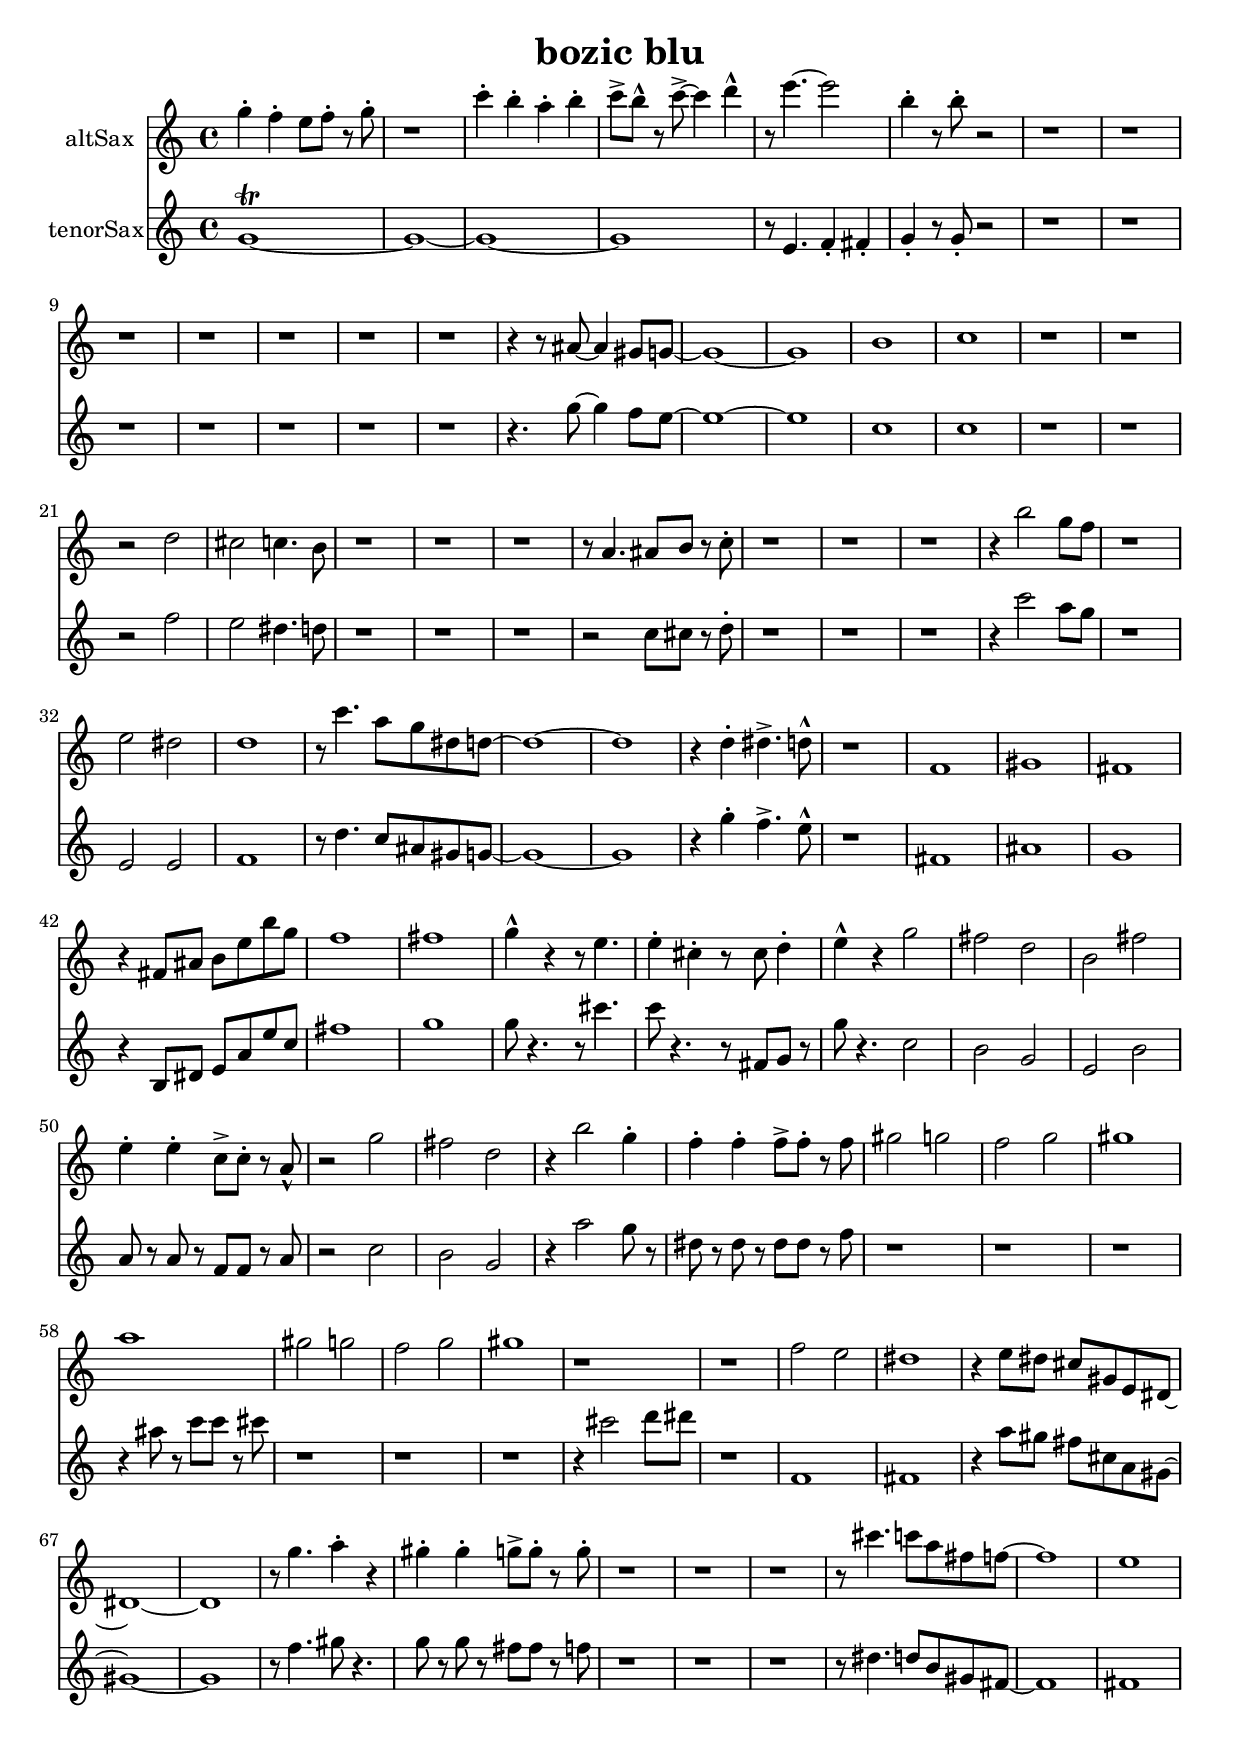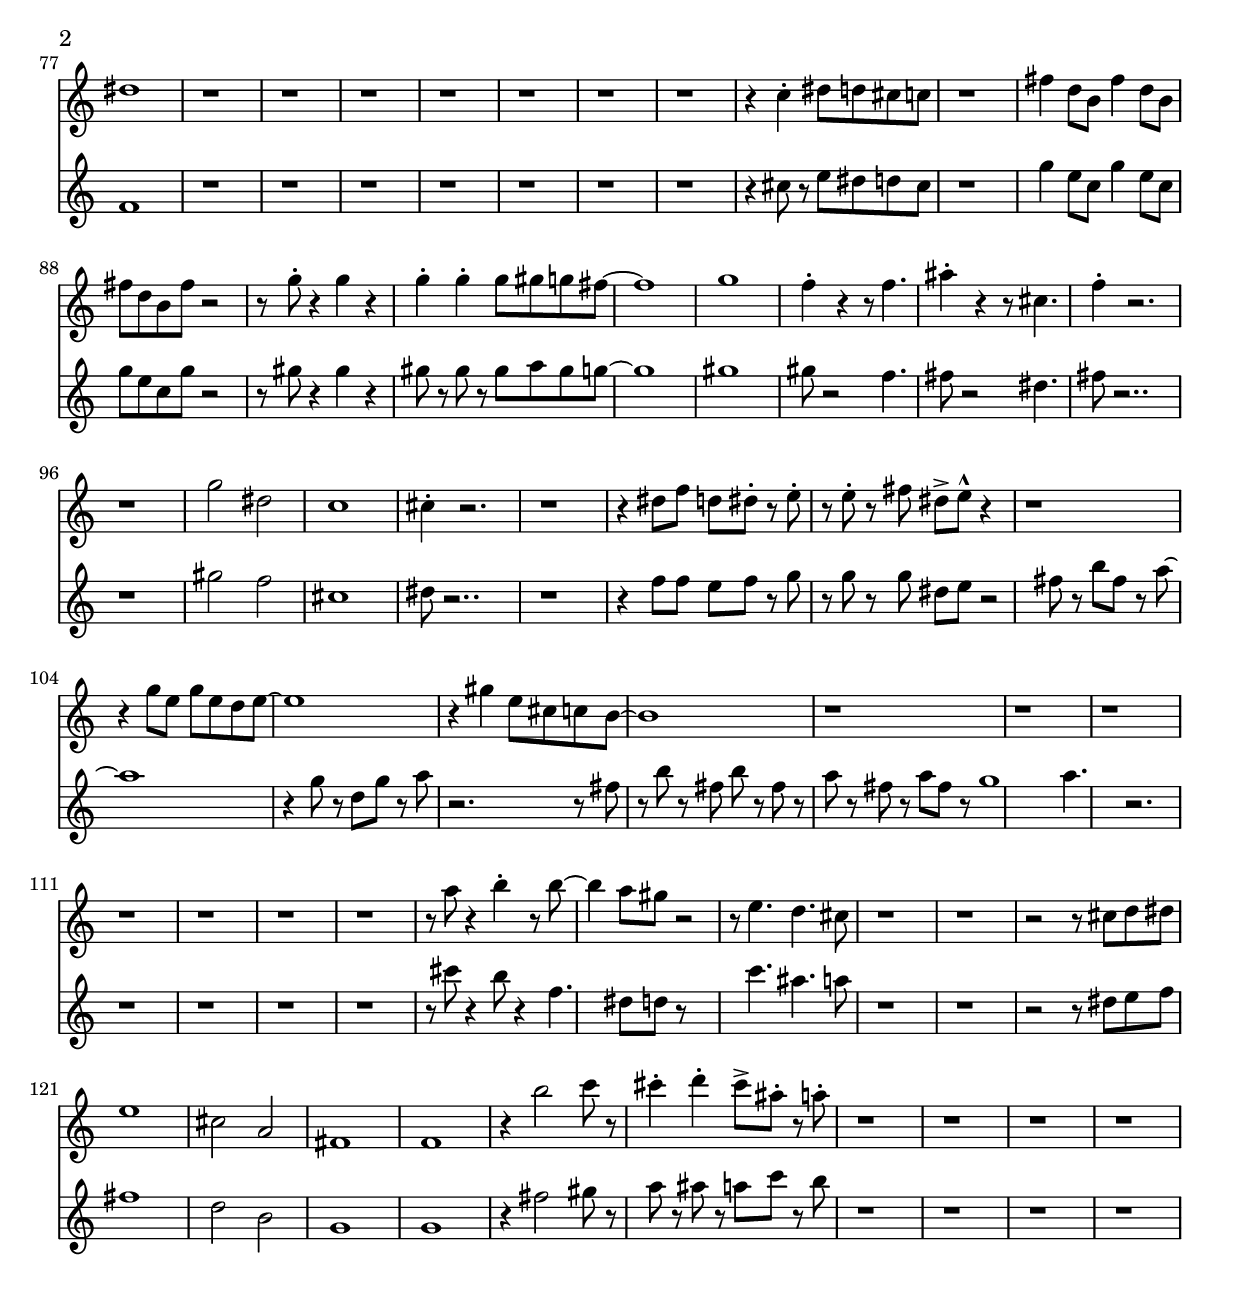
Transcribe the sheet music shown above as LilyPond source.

\version "2.18.0"
%%%%%%% Naturalize Music %%%%%%

#(define (naturalize-pitch p)
  (let ((o (ly:pitch-octave p))
        (a (* 4 (ly:pitch-alteration p)))
        ;; alteration, a, in quarter tone steps,
        ;; for historical reasons
        (n (ly:pitch-notename p)))
    (cond
     ((and (> a 1) (or (eq? n 6) (eq? n 2)))
      (set! a (- a 2))
      (set! n (+ n 1)))
     ((and (< a -1) (or (eq? n 0) (eq? n 3)))
      (set! a (+ a 2))
      (set! n (- n 1))))
    (cond
     ((> a 2) (set! a (- a 4)) (set! n (+ n 1)))
     ((< a -2) (set! a (+ a 4)) (set! n (- n 1))))
    (if (< n 0) (begin (set! o (- o 1)) (set! n (+ n 7))))
    (if (> n 6) (begin (set! o (+ o 1)) (set! n (- n 7))))
    (ly:make-pitch o n (/ a 4))))

#(define (naturalize music)
  (let ((es (ly:music-property music 'elements))
        (e (ly:music-property music 'element))
        (p (ly:music-property music 'pitch)))
    (if (pair? es)
       (ly:music-set-property!
         music 'elements
         (map (lambda (x) (naturalize x)) es)))
    (if (ly:music? e)
       (ly:music-set-property!
         music 'element
         (naturalize e)))
    (if (ly:pitch? p)
       (begin
         (set! p (naturalize-pitch p))
         (ly:music-set-property! music 'pitch p)))
    music))

naturalizeMusic =
#(define-music-function (parser location m)
  (ly:music?)
  (naturalize m))


\header {
  title = "bozic blu"
}

altSax = \relative c {
  \set Staff.instrumentName = "altSax"
  ais''4\staccato gis\staccato g8 gis\staccato r8 ais\staccato 
  | % 2
  r1 
  | % 3
  dis4\staccato d\staccato c\staccato d\staccato 
  | % 4
  dis8\accent d\marcato r8 dis8\accent ~ dis4 f4\marcato | 
  r8 g4. ~ g2 
  | % 6
  d4\staccato r8 d8\staccato r2 |
  r1 r1 r1 r1 r1 r1 r1
  r4 r8
  cis,8 ~ cis4 b8 ais8 ~ ais1 ~ ais1 d1 
  | % 18
  dis 
  | % 19
  r1 r1 r2 f2 
  | % 22
  e dis4. d8 
  | % 23
  r1 r1 r1 r8 c4. cis8 d8 r8 dis8\staccato
  | % 27
  r1 r1 r1 r4 d'2 ais8 gis 
  | % 31
  r1 
  | % 32
  g2 fis 
  | % 33
  f1 
  | % 34
  r8 dis'4. c8 ais fis f8 ~ f1 ~ f1 r4 f4\staccato fis4.\accent f8\marcato 
  | % 38
  r1 
  | % 39
  gis, 
  | % 40
  b 
  | % 41
  a 
  | % 42
  r4 a8 cis d g d' ais 
  | % 43
  gis1 
  | % 44
  a 
  | % 45
  ais4\marcato r4 r8 g4. 
  | % 46
  g4\staccato e4\staccato r8 e8 f4\staccato 
  | % 47
  g4\marcato r4 ais2 
  | % 48
  a f 
  | % 49
  d a' 
  | % 50
  g4\staccato g4\staccato dis8\accent dis\staccato r8 c\marcato 
  | % 51
  r2 ais' 
  | % 52
  a f 
  | % 53
  r4 d'2 ais4\staccato 
  | % 54
  gis4\staccato gis4\staccato gis8\accent gis\staccato r8 gis
  | % 55
  b2 ais 
  | % 56
  gis ais 
  | % 57
  b1 
  | % 58
  c 
  | % 59
  b2 ais 
  | % 60
  gis ais 
  | % 61
  b1 
  | % 62
  r1 r1 gis2 g 
  | % 65
  fis1 
  | % 66
  r4 g8 fis e b g fis8 ~ fis1 ~ fis1 r8 ais'4. c4\staccato r4 
  | % 70
  b4\staccato b4\staccato ais8\accent ais\staccato r8 ais\staccato
  | % 71
  r1 r1 r1 r8 e'4. dis8 c a gis8 ~ gis1 g1 
  | % 77
  fis 
  | % 78
  r1 r1 r1 r1 r1 r1 r1 r4 dis4\staccato fis8 f e dis 
  | % 86
  r1 
  | % 87
  a'4 f8 d a'4 f8 d 
  | % 88
  a' f d a' r2 r8 ais8\staccato r4 ais4 r4 
  | % 90
  ais4\staccato ais4\staccato ais8 b ais a8 ~ a1 ais1 
  | % 93
  gis4\staccato r4 r8 gis4. 
  | % 94
  cis4\staccato r4 r8 e,4. 
  | % 95
  gis4\staccato r2. r1 ais2 fis 
  | % 98
  dis1 
  | % 99
  e4\staccato r2. r1 r4 fis8 gis f fis\staccato r8 g\staccato 
  | % 102
  r8 g\staccato r8 a fis\accent g\marcato r4 r1 r4 ais8 g ais g f g8 ~ g1 r4 b g8 e dis d8 ~ d1 
  r1 r1 r1 r1 r1 r1 r1 r8 c'8 r4 d4\staccato r8 d8 ~ d4 c8 b r2 r8 g4. f e8 
  | % 118
  r1 r1 r2 r8 e8 f fis 
  | % 121
  g1 
  | % 122
  e2 c 
  | % 123
  a1 
  | % 124
  gis 
  | % 125
  r4 d''2 dis8 r8 
  | % 126
  e4\staccato f\staccato e8\accent cis\staccato r8 c\staccato
  r1
  r1
  r1
  r1
  | % 127
  
}

tenorSax = \relative c {
  \set Staff.instrumentName = "tenorSax"
  f'1\trill ~ f1 ~ f1 ~ f1 r8 d4. dis4\staccato e4\staccato 
  | % 6
  f4\staccato r8 f8\staccato r2 r1 r1 r1 r1 r1 r1 r1 r4. f'8 ~ f4 dis8 d8 ~ d1 ~ d1 ais1 
  | % 18
  ais 
  | % 19
  r1 r1 r2 dis2 
  | % 22
  d cis4. c8 
  | % 23
  r1 r1 r1 r2 ais8 b r8 c\staccato 
  | % 27
  r1 r1 r1 r4 ais'2 g8 f 
  | % 31
  r1 
  | % 32
  d,2 d 
  | % 33
  dis1 
  | % 34
  r8 c'4. ais8 gis fis f8 ~ f1 ~ f1 r4 f'4\staccato dis4.\accent d8\marcato
  | % 38
  r1 
  | % 39
  e, 
  | % 40
  gis 
  | % 41
  f 
  | % 42
  r4 a,8 cis d g d' ais 
  | % 43
  e'1 
  | % 44
  f 
  | % 45
  f8 r4. r8 b4. 
  | % 46
  ais8 r4. r8 e,8 f r8 
  | % 47
  f' r4. ais,2 
  | % 48
  a f 
  | % 49
  d a' 
  | % 50
  g8 r8 g r8 dis dis r8 g 
  | % 51
  r2 ais 
  | % 52
  a f 
  | % 53
  r4 g'2 f8 r8 
  | % 54
  cis r8 cis r8 cis cis r8 dis 
  | % 55
  r1 r1 r1 r4 gis8 r8 ais ais r8 b 
  | % 59
  r1 r1 r1 r4 b2 c8 cis 
  | % 63
  r1 
  | % 64
  dis,, 
  | % 65
  e 
  | % 66
  r4 g'8 fis e b g fis8 ~ fis1 ~ fis1 r8 dis'4. fis8 r4. 
  | % 70
  f8 r8 f r8 e e r8 dis 
  | % 71
  r1 r1 r1 r8 cis4. c8 a fis e8 ~ e1 e1 
  | % 77
  dis 
  | % 78
  r1 r1 r1 r1 r1 r1 r1 r4 b'8 r8 d cis c b 
  | % 86
  r1 
  | % 87
  f'4 d8 ais f'4 d8 ais 
  | % 88
  f' d ais f' r2 r8 fis8 r4 fis r4 
  | % 90
  fis8 r8 fis r8 fis g fis f8 ~ f1 fis1 
  | % 93
  fis8 r2 dis4. 
  | % 94
  e8 r2 cis4. 
  | % 95
  e8 r2.. r1 fis2 dis 
  | % 98
  b1 
  | % 99
  cis8 r2.. r1 r4 dis8 dis d dis r8 f 
  | % 102
  r8 f r8 f cis d r2 e8 r8 a e r8 g8 ~ g1 r4 f8 r8 c f r8 g 
  | % 106
  r2. r8 e8 
  | % 107
  r8 a r8 e a r8 e r8 
  | % 108
  g r8 e r8 g e r8 f1 g4. r2. r1 r1 r1 r1 r8 b8 r4 a8 r4 dis,4. cis8 c r8*5 ais'4. 
  gis g8 
  | % 118
  r1 r1 r2 r8 cis,8 d dis 
  | % 121
  e1 
  | % 122
  c2 a 
  | % 123
  f1 
  | % 124
  f 
  | % 125
  r4 e'2 fis8 r8 
  | % 126
  g r8 gis r8 g ais r8 a
  r1
  r1
  r1
  r1
  | % 127
  
}

\score {
  <<
    \new Staff \naturalizeMusic \transpose es c' \altSax
    \new Staff \naturalizeMusic \transpose bes c' \tenorSax
  >>
  \layout {}
  \midi {}
}
